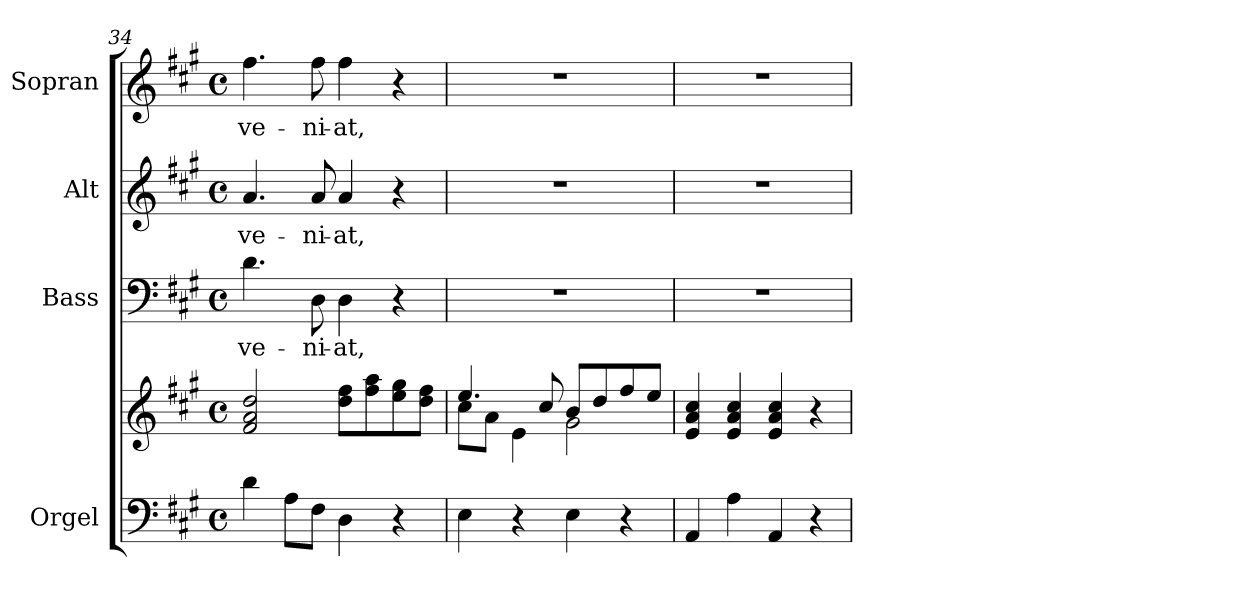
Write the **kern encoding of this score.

**kern	**kern	**kern	**text	**kern	**text	**kern	**text
*part4	*part4	*part3	*part3	*part2	*part2	*part1	*part1
*staff5	*staff4	*staff3	*staff3	*staff2	*staff2	*staff1	*staff1
*I"Orgel	*	*I"Bass	*	*I"Alt	*	*I"Sopran	*
*I'Org.	*	*I'B.	*	*I'A.	*	*I'S.	*
*clefF4	*clefG2	*clefF4	*	*clefG2	*	*clefG2	*
*k[f#c#g#]	*k[f#c#g#]	*k[f#c#g#]	*	*k[f#c#g#]	*	*k[f#c#g#]	*
*A:	*A:	*A:	*	*A:	*	*A:	*
*M4/4	*M4/4	*M4/4	*	*M4/4	*	*M4/4	*
*met(c)	*met(c)	*met(c)	*	*met(c)	*	*met(c)	*
=34	=34	=34	=34	=34	=34	=34	=34
!	!	!	!LO:LY:b	!	!LO:LY:b	!	!LO:LY:b
4d\	2f#/ 2a/ 2dd/	4.d\	ve-	4.a/	ve-	4.ff#\	ve-
8A\L	.	.	.	.	.	.	.
!	!	!	!LO:LY:b	!	!LO:LY:b	!	!LO:LY:b
8F#\J	.	8D\	-ni-	8a/	-ni-	8ff#\	-ni-
!	!	!	!LO:LY:b	!	!LO:LY:b	!	!LO:LY:b
4D\	8dd\ 8ff#\L	4D\	-at,	4a/	-at,	4ff#\	-at,
.	8ff#\ 8aa\	.	.	.	.	.	.
4r	8ee\ 8gg#\	4r	.	4r	.	4r	.
.	8dd\ 8ff#\J	.	.	.	.	.	.
=35	=35	=35	=35	=35	=35	=35	=35
*	*^	*	*	*	*	*	*
4E\	4.ee/	8cc#\L	1r	.	1r	.	1r	.
.	.	8a\J	.	.	.	.	.	.
4r	.	4e\	.	.	.	.	.	.
.	8cc#/	.	.	.	.	.	.	.
4E\	8b/L	2g#\	.	.	.	.	.	.
.	8dd/	.	.	.	.	.	.	.
4r	8ff#/	.	.	.	.	.	.	.
.	8ee/J	.	.	.	.	.	.	.
*	*v	*v	*	*	*	*	*	*
!!LO:LB:g=z
=36	=36	=36	=36	=36	=36	=36	=36
4AA/	4e/ 4a/ 4cc#/	1r	.	1r	.	1r	.
4A\	4e/ 4a/ 4cc#/	.	.	.	.	.	.
4AA/	4e/ 4a/ 4cc#/	.	.	.	.	.	.
4r	4r	.	.	.	.	.	.
=	=	=	=	=	=	=	=
*-	*-	*-	*-	*-	*-	*-	*-
